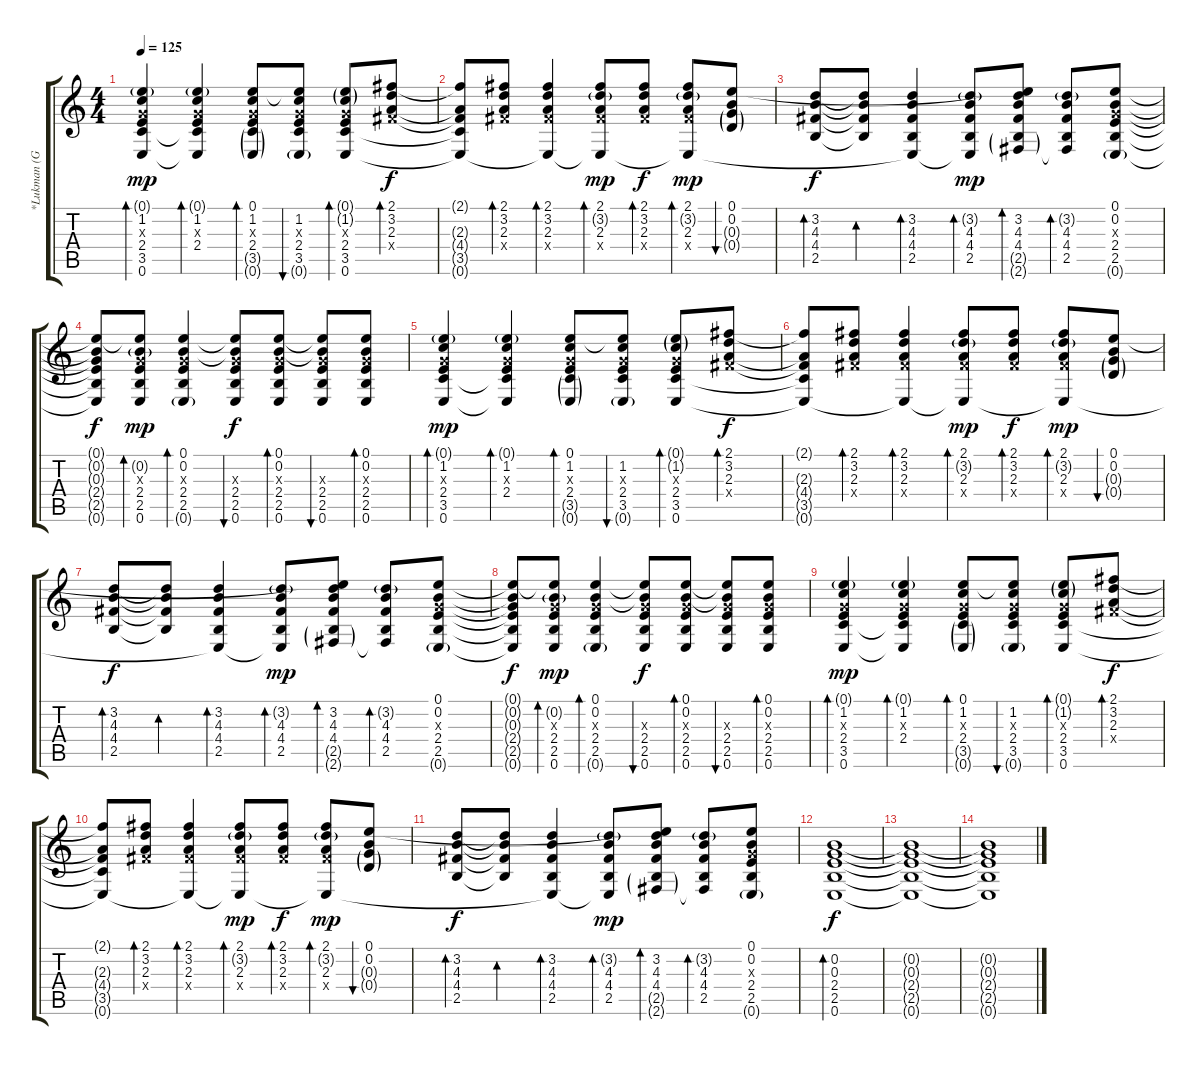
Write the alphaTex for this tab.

\track ("*Lukman (Guitar)" "*Lukman (G") {instrument acousticguitarsteel}
\staff {score tabs}
\tuning (E4 B3 G3 D3 A2 E2) {hide}
\ts (4 4)
\tempo 125
\clef g2
\ks c
(0.1{g} 1.2 0.3{x} 2.4 3.5 0.6).4{bd 60 dy mp} (0.1{g} 1.2 0.3{x} 2.4 3.5{t} 0.6{t}).4{bd 60} (0.1 1.2 0.3{x} 2.4 3.5{g} 0.6{g}).8{bd 60} (0.1{t} 1.2 0.3{x} 2.4 3.5 0.6{g}).8{bu 60} (0.1{g} 1.2{g} 0.3{x} 2.4 3.5 0.6).8{bd 60} (2.1 3.2 2.3 4.4{x}).8{bd 60 dy f} |
(2.1{t} 2.3{t} 4.4{t} 3.5{t} 0.6{t}).8 (2.1 3.2 2.3 4.4{x}).8{bd 60} (2.1 3.2 2.3 4.4{x} 0.6{t}).4{bd 60} (2.1 3.2{g} 2.3 4.4{x} 0.6{t}).8{bd 60 dy mp} (2.1 3.2 2.3 4.4{x}).8{bd 60 dy f} (2.1 3.2{g} 2.3 4.4{x} 0.6{t}).8{bd 60 dy mp} (0.1 0.2 0.3{g} 0.4{g}).8{bu 60} |
(3.2 4.3 4.4 2.5).8{bd 60 dy f} (3.2{t} 4.3{t} 4.4{t} 2.5{t}).8{bd 60} (3.2 4.3 4.4 2.5 0.6{t}).4{bd 60} (3.2{g} 4.3 4.4 2.5 0.6{t}).8{bd 60 dy mp} (0.1{t} 3.2 4.3 4.4 2.5{g} 2.6{g}).8{bd 60} (3.2{g} 4.3 4.4 2.5 2.6{t}).8{bd 60} (0.1 0.2 0.3{x} 2.4 2.5 0.6{g}).8 |
(0.1{t} 0.2{t} 0.3{t} 2.4{t} 2.5{t} 0.6{t}).8{dy f} (0.1{t} 0.2{g} 0.3{x} 2.4 2.5 0.6).8{bd 60 dy mp} (0.1 0.2 0.3{x} 2.4 2.5 0.6{g}).4{bd 60} (0.1{t} 0.2{t} 0.3{x} 2.4 2.5 0.6).8{bu 60 dy f} (0.1 0.2 0.3{x} 2.4 2.5 0.6).8{bd 60} (0.1{t} 0.2{t} 0.3{x} 2.4 2.5 0.6).8{bu 60} (0.1 0.2 0.3{x} 2.4 2.5 0.6).8{bd 60} |
(0.1{g} 1.2 0.3{x} 2.4 3.5 0.6).4{bd 60 dy mp} (0.1{g} 1.2 0.3{x} 2.4 3.5{t} 0.6{t}).4{bd 60} (0.1 1.2 0.3{x} 2.4 3.5{g} 0.6{g}).8{bd 60} (0.1{t} 1.2 0.3{x} 2.4 3.5 0.6{g}).8{bu 60} (0.1{g} 1.2{g} 0.3{x} 2.4 3.5 0.6).8{bd 60} (2.1 3.2 2.3 4.4{x}).8{bd 60 dy f} |
(2.1{t} 2.3{t} 4.4{t} 3.5{t} 0.6{t}).8 (2.1 3.2 2.3 4.4{x}).8{bd 60} (2.1 3.2 2.3 4.4{x} 0.6{t}).4{bd 60} (2.1 3.2{g} 2.3 4.4{x} 0.6{t}).8{bd 60 dy mp} (2.1 3.2 2.3 4.4{x}).8{bd 60 dy f} (2.1 3.2{g} 2.3 4.4{x} 0.6{t}).8{bd 60 dy mp} (0.1 0.2 0.3{g} 0.4{g}).8{bu 60} |
(3.2 4.3 4.4 2.5).8{bd 60 dy f} (3.2{t} 4.3{t} 4.4{t} 2.5{t}).8{bd 60} (3.2 4.3 4.4 2.5 0.6{t}).4{bd 60} (3.2{g} 4.3 4.4 2.5 0.6{t}).8{bd 60 dy mp} (0.1{t} 3.2 4.3 4.4 2.5{g} 2.6{g}).8{bd 60} (3.2{g} 4.3 4.4 2.5 2.6{t}).8{bd 60} (0.1 0.2 0.3{x} 2.4 2.5 0.6{g}).8 |
(0.1{t} 0.2{t} 0.3{t} 2.4{t} 2.5{t} 0.6{t}).8{dy f} (0.1{t} 0.2{g} 0.3{x} 2.4 2.5 0.6).8{bd 60 dy mp} (0.1 0.2 0.3{x} 2.4 2.5 0.6{g}).4{bd 60} (0.1{t} 0.2{t} 0.3{x} 2.4 2.5 0.6).8{bu 60 dy f} (0.1 0.2 0.3{x} 2.4 2.5 0.6).8{bd 60} (0.1{t} 0.2{t} 0.3{x} 2.4 2.5 0.6).8{bu 60} (0.1 0.2 0.3{x} 2.4 2.5 0.6).8{bd 60} |
(0.1{g} 1.2 0.3{x} 2.4 3.5 0.6).4{bd 60 dy mp} (0.1{g} 1.2 0.3{x} 2.4 3.5{t} 0.6{t}).4{bd 60} (0.1 1.2 0.3{x} 2.4 3.5{g} 0.6{g}).8{bd 60} (0.1{t} 1.2 0.3{x} 2.4 3.5 0.6{g}).8{bu 60} (0.1{g} 1.2{g} 0.3{x} 2.4 3.5 0.6).8{bd 60} (2.1 3.2 2.3 4.4{x}).8{bd 60 dy f} |
(2.1{t} 2.3{t} 4.4{t} 3.5{t} 0.6{t}).8 (2.1 3.2 2.3 4.4{x}).8{bd 60} (2.1 3.2 2.3 4.4{x} 0.6{t}).4{bd 60} (2.1 3.2{g} 2.3 4.4{x} 0.6{t}).8{bd 60 dy mp} (2.1 3.2 2.3 4.4{x}).8{bd 60 dy f} (2.1 3.2{g} 2.3 4.4{x} 0.6{t}).8{bd 60 dy mp} (0.1 0.2 0.3{g} 0.4{g}).8{bu 60} |
(3.2 4.3 4.4 2.5).8{bd 60 dy f} (3.2{t} 4.3{t} 4.4{t} 2.5{t}).8{bd 60} (3.2 4.3 4.4 2.5 0.6{t}).4{bd 60} (3.2{g} 4.3 4.4 2.5 0.6{t}).8{bd 60 dy mp} (0.1{t} 3.2 4.3 4.4 2.5{g} 2.6{g}).8{bd 60} (3.2{g} 4.3 4.4 2.5 2.6{t}).8{bd 60} (0.1 0.2 0.3{x} 2.4 2.5 0.6{g}).8 |
(0.2 0.3 2.4 2.5 0.6).1{bd 120 dy f} |
(0.2{t} 0.3{t} 2.4{t} 2.5{t} 0.6{t}).1 |
(0.2{t} 0.3{t} 2.4{t} 2.5{t} 0.6{t}).1
